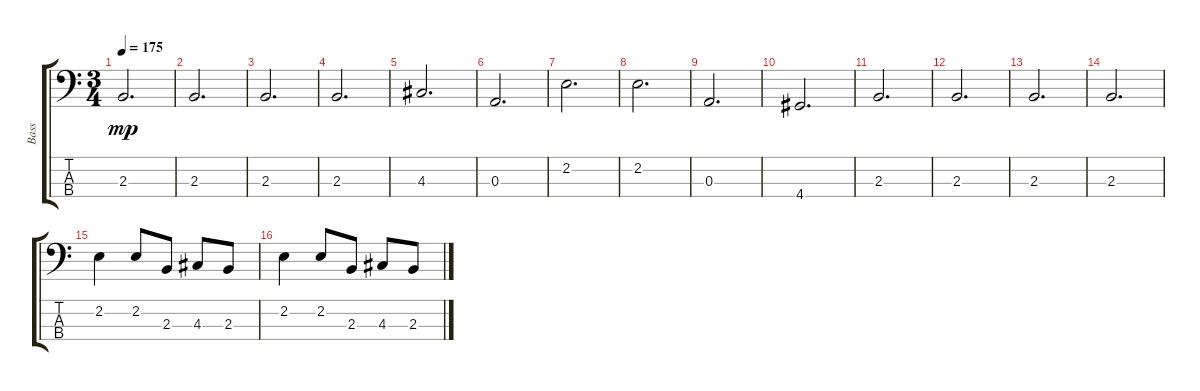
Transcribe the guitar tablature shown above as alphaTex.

\track ("Bass" "Bass") {instrument electricbassfinger}
\staff {score tabs}
\tuning (G2 D2 A1 E1) {hide}
\ts (3 4)
\tempo 175
\clef f4
\ks c
2.3.2{d dy mp} |
2.3.2{d} |
2.3.2{d} |
2.3.2{d} |
4.3.2{d} |
0.3.2{d} |
2.2.2{d} |
2.2.2{d} |
0.3.2{d} |
4.4.2{d} |
2.3.2{d} |
2.3.2{d} |
2.3.2{d} |
2.3.2{d} |
2.2.4 2.2.8 2.3.8 4.3.8 2.3.8 |
2.2.4 2.2.8 2.3.8 4.3.8 2.3.8
